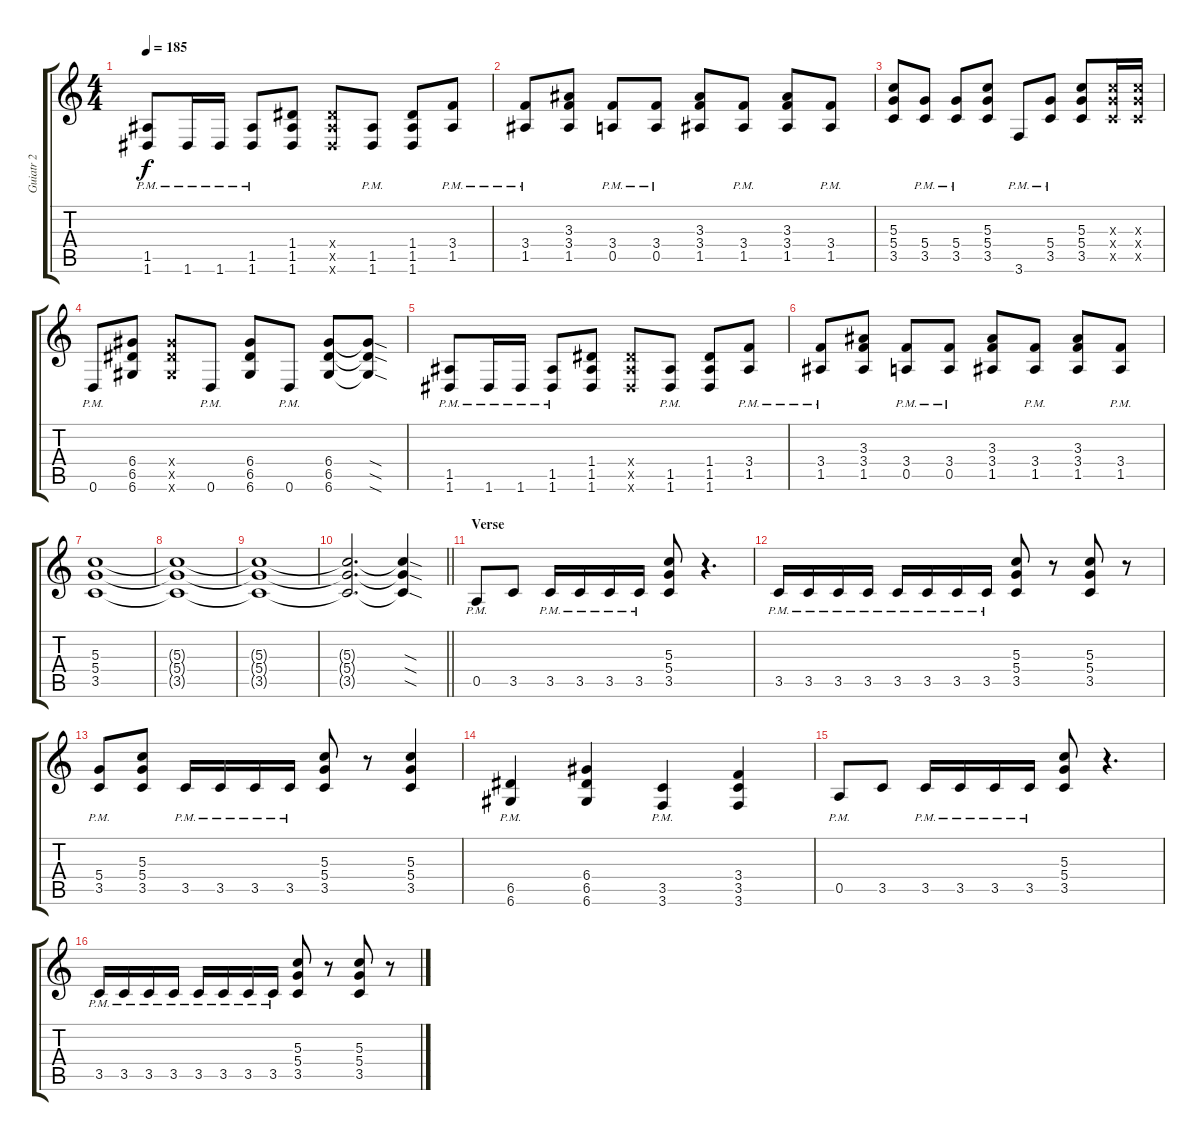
\track ("Guiatr 2" "Guiatr 2") {instrument distortionguitar}
\staff {score tabs}
\tuning (E4 B3 G3 D3 A2 D2) {hide}
\ts (4 4)
\tempo 185
\clef g2
\ks c
(1.5{pm} 1.6{pm}).8{dy f} 1.6{pm}.16 1.6{pm}.16 (1.5{pm} 1.6{pm}).8 (1.4 1.5 1.6).8 (1.4{x} 1.5{x} 1.6{x}).8 (1.5{pm} 1.6{pm}).8 (1.4 1.5 1.6).8 (3.4{pm} 1.5{pm}).8 |
(3.4{pm} 1.5{pm}).8 (3.3 3.4 1.5).8 (3.4{pm} 0.5{pm}).8 (3.4{pm} 0.5{pm}).8 (3.3 3.4 1.5).8 (3.4{pm} 1.5{pm}).8 (3.3 3.4 1.5).8 (3.4{pm} 1.5{pm}).8 |
(5.3 5.4 3.5).8 (5.4{pm} 3.5{pm}).8 (5.4{pm} 3.5{pm}).8 (5.3 5.4 3.5).8 3.6{pm}.8 (5.4{pm} 3.5{pm}).8 (5.3 5.4 3.5).8 (5.3{x} 5.4{x} 3.5{x}).16 (5.3{x} 5.4{x} 3.5{x}).16 |
0.6{pm}.8 (6.4 6.5 6.6).8 (6.4{x} 6.5{x} 6.6{x}).8 0.6{pm}.8 (6.4 6.5 6.6).8 0.6{pm}.8 (6.4 6.5 6.6).8 (6.4{sod t} 6.5{sod t} 6.6{sod t}).8 |
(1.5{pm} 1.6{pm}).8 1.6{pm}.16 1.6{pm}.16 (1.5{pm} 1.6{pm}).8 (1.4 1.5 1.6).8 (1.4{x} 1.5{x} 1.6{x}).8 (1.5{pm} 1.6{pm}).8 (1.4 1.5 1.6).8 (3.4{pm} 1.5{pm}).8 |
(3.4{pm} 1.5{pm}).8 (3.3 3.4 1.5).8 (3.4{pm} 0.5{pm}).8 (3.4{pm} 0.5{pm}).8 (3.3 3.4 1.5).8 (3.4{pm} 1.5{pm}).8 (3.3 3.4 1.5).8 (3.4{pm} 1.5{pm}).8 |
(5.3 5.4 3.5).1 |
(5.3{t} 5.4{t} 3.5{t}).1 |
(5.3{t} 5.4{t} 3.5{t}).1 |
\barLineRight lightlight
(5.3{t} 5.4{t} 3.5{t}).2{d} (5.3{sod t} 5.4{sod t} 3.5{sod t}).4 |
\section ("" "Verse")
0.5{pm}.8 3.5.8 3.5{pm}.16 3.5{pm}.16 3.5{pm}.16 3.5{pm}.16 (5.3 5.4 3.5).8 r.4{d} |
3.5{pm}.16 3.5{pm}.16 3.5{pm}.16 3.5{pm}.16 3.5{pm}.16 3.5{pm}.16 3.5{pm}.16 3.5{pm}.16 (5.3 5.4 3.5).8 r.8 (5.3 5.4 3.5).8 r.8 |
(5.4{pm} 3.5{pm}).8 (5.3 5.4 3.5).8 3.5{pm}.16 3.5{pm}.16 3.5{pm}.16 3.5{pm}.16 (5.3 5.4 3.5).8 r.8 (5.3 5.4 3.5).4 |
(6.5{pm} 6.6{pm}).4 (6.4 6.5 6.6).4 (3.5{pm} 3.6{pm}).4 (3.4 3.5 3.6).4 |
0.5{pm}.8 3.5.8 3.5{pm}.16 3.5{pm}.16 3.5{pm}.16 3.5{pm}.16 (5.3 5.4 3.5).8 r.4{d} |
3.5{pm}.16 3.5{pm}.16 3.5{pm}.16 3.5{pm}.16 3.5{pm}.16 3.5{pm}.16 3.5{pm}.16 3.5{pm}.16 (5.3 5.4 3.5).8 r.8 (5.3 5.4 3.5).8 r.8
